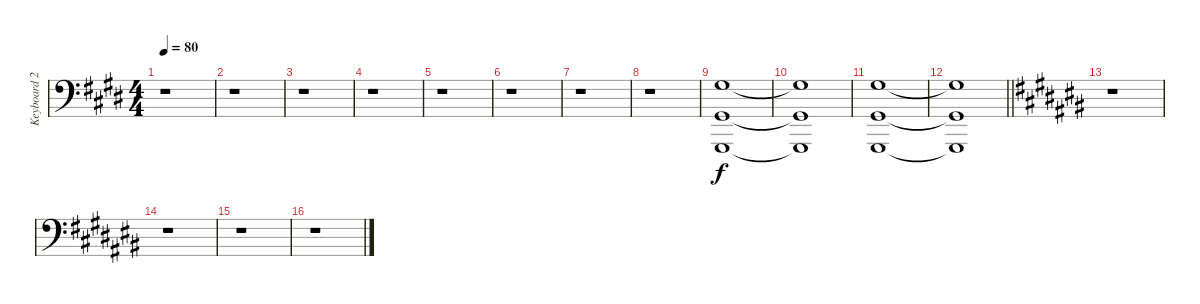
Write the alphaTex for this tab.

\track ("Keyboard 2" "Keyboard 2") {instrument churchorgan}
\staff {score}
\tuning (G2 D2 A1 E1 B0) {hide}
\ts (4 4)
\tempo 80
\clef f4
\ks e
r.1{dy f} |
r.1 |
r.1 |
r.1 |
r.1 |
r.1 |
r.1 |
r.1 |
(1.1 18.2 4.4).1{instrument churchorgan} |
(1.1{t} 18.2{t} 4.4{t}).1 |
(1.1 18.2 4.4).1 |
\barLineRight lightlight
(1.1{t} 18.2{t} 4.4{t}).1 |
\ks c#
r.1 |
r.1 |
r.1 |
r.1
